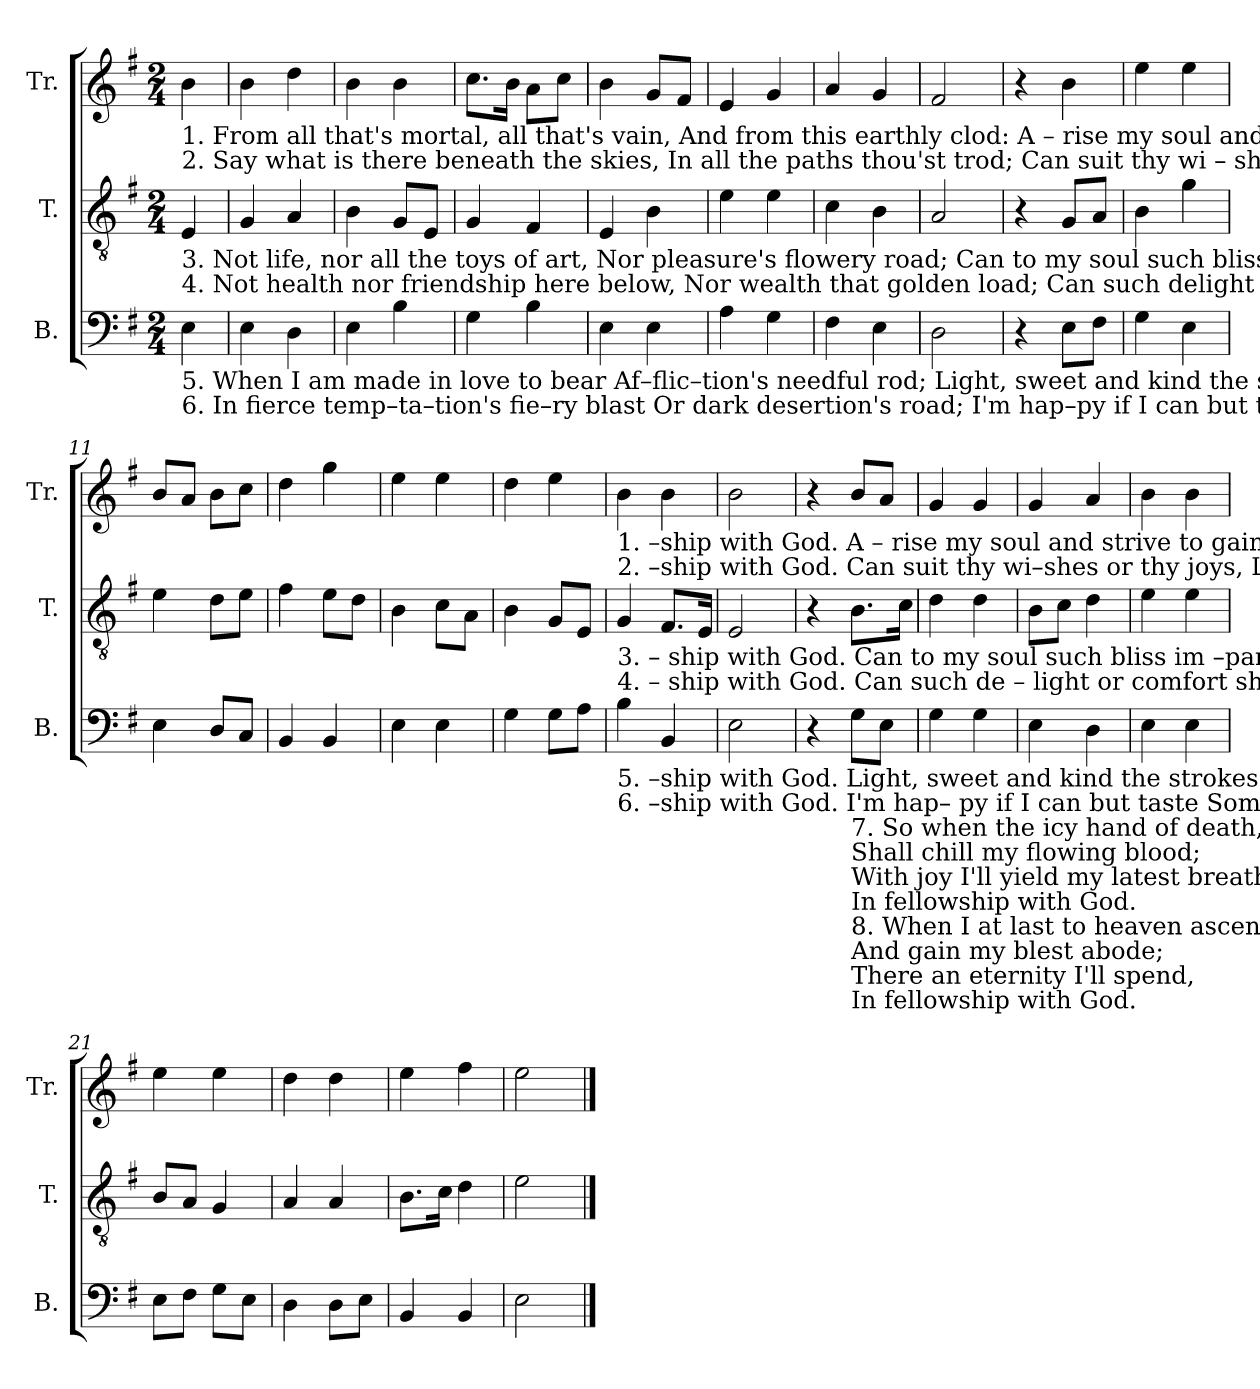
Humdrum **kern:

**kern	**kern	**kern
*part3	*part2	*part1
*staff3	*staff2	*staff1
*I"B.	*I"T.	*I"Tr.
*I'B.	*I'T.	*I'Tr.
*clefF4	*clefGv2	*clefG2
*k[f#]	*k[f#]	*k[f#]
*M2/4	*M2/4	*M2/4
*MM90	*MM90	*MM90
=1	=1	=1
!	!	!LO:TX:b:t=1. From all that's mortal, all that's vain,  And from this earthly clod&colon;     A  –  rise  my  soul  and  strive  to  gain   Some  fel–low–
!	!	!LO:TX:b:t=2. Say what is there beneath the skies,  In all the paths thou'st trod;    Can  suit  thy  wi – shes  or   thy   joys,    Like    fel–low–
!	!LO:TX:b:t=3. Not  life,  nor  all  the    toys   of  art,  Nor  pleasure's  flowery  road;       Can  to my soul  such bliss  im–part,    As     fel – low –	!
!	!LO:TX:b:t=4. Not health nor friendship here below,  Nor wealth that golden load; Can such delight  or  comfort  show,    As     fel – low –	!
!LO:TX:b:t=5. When  I  am  made  in  love  to  bear  Af–flic–tion's needful rod;  Light, sweet and kind the strokes appear,  Through fel–low–	!	!
!LO:TX:b:t=6.  In  fierce  temp–ta–tion's  fie–ry  blast    Or  dark  desertion's  road;  I'm     hap–py    if        I     can  but  taste   Some        fel–low–	!	!
4E\	4E/	4b\
=2	=2	=2
4E\	4G/	4b\
4D\	4A/	4dd\
=3	=3	=3
4E\	4B\	4b\
4B\	8G/L	4b\
.	8E/J	.
=4	=4	=4
4G\	4G/	8.cc\L
.	.	16b\Jk
4B\	4F#/	8a\L
.	.	8cc\J
=5	=5	=5
4E\	4E/	4b\
4E\	4B\	8g/L
.	.	8f#/J
=6	=6	=6
4A\	4e\	4e/
4G\	4e\	4g/
=7	=7	=7
4F#\	4c\	4a/
4E\	4B\	4g/
=8	=8	=8
2D\	2A/	2f#/
=9	=9	=9
4r	4r	4r
8E\L	8G/L	4b\
8F#\J	8A/J	.
=10	=10	=10
4G\	4B\	4ee\
4E\	4g\	4ee\
=11	=11	=11
4E\	4e\	8b/L
.	.	8a/J
8D/L	8d\L	8b\L
8C/J	8e\J	8cc\J
=12	=12	=12
4BB/	4f#\	4dd\
4BB/	8e\L	4gg\
.	8d\J	.
=13	=13	=13
4E\	4B\	4ee\
4E\	8c\L	4ee\
.	8A\J	.
=14	=14	=14
4G\	4B\	4dd\
8G\L	8G/L	4ee\
8A\J	8E/J	.
!!LO:LB:g=z
=15	=15	=15
!	!	!LO:TX:b:t=1.  –ship with  God.          A    –   rise   my   soul   and   strive   to   gain     Some    fel – low – ship   with  God.
!	!	!LO:TX:b:t=2.  –ship  with God.         Can     suit   thy   wi–shes    or      thy      joys,       Like     fel – low – ship   with  God.
!	!LO:TX:b:t=3. – ship  with  God.        Can        to     my      soul  such  bliss  im –part,    As          fel – low – ship   with   God.	!
!	!LO:TX:b:t=4. – ship  with  God.        Can       such   de – light     or    comfort  show,   As          fel – low – ship    with   God.	!
!LO:TX:b:t=5. –ship with God.          Light,   sweet and kind the strokes  appear,    Through  fel – low – ship  with  God.	!	!
!LO:TX:b:t=6.  –ship with God.          I'm       hap– py     if         I        can   but   taste     Some         fel – low – ship   with  God.	!	!
4B\	4G/	4b\
4BB/	8.F#/L	4b\
.	16E/Jk	.
=16	=16	=16
2E\	2E/	2b\
=17	=17	=17
4r	4r	4r
!LO:TX:b:t=7. So when the icy hand of death,	!	!
!LO:TX:b:t=Shall chill my flowing blood;	!	!
!LO:TX:b:t=With joy I'll yield my latest breath,	!	!
!LO:TX:b:t=In fellowship with God.	!	!
!LO:TX:b:t=8. When I at last to heaven ascend,	!	!
!LO:TX:b:t=And gain my blest abode;	!	!
!LO:TX:b:t=There an eternity I'll spend,	!	!
!LO:TX:b:t=In fellowship with God.	!	!
8G\L	8.B\L	8b/L
8E\J	.	8a/J
.	16c\Jk	.
=18	=18	=18
4G\	4d\	4g/
4G\	4d\	4g/
=19	=19	=19
4E\	8B\L	4g/
.	8c\J	.
4D\	4d\	4a/
=20	=20	=20
4E\	4e\	4b\
4E\	4e\	4b\
=21	=21	=21
8E\L	8B/L	4ee\
8F#\J	8A/J	.
8G\L	4G/	4ee\
8E\J	.	.
=22	=22	=22
4D\	4A/	4dd\
8D\L	4A/	4dd\
8E\J	.	.
=23	=23	=23
4BB/	8.B\L	4ee\
.	16c\Jk	.
4BB/	4d\	4ff#\
=24	=24	=24
2E\	2e\	2ee\
==	==	==
*-	*-	*-
